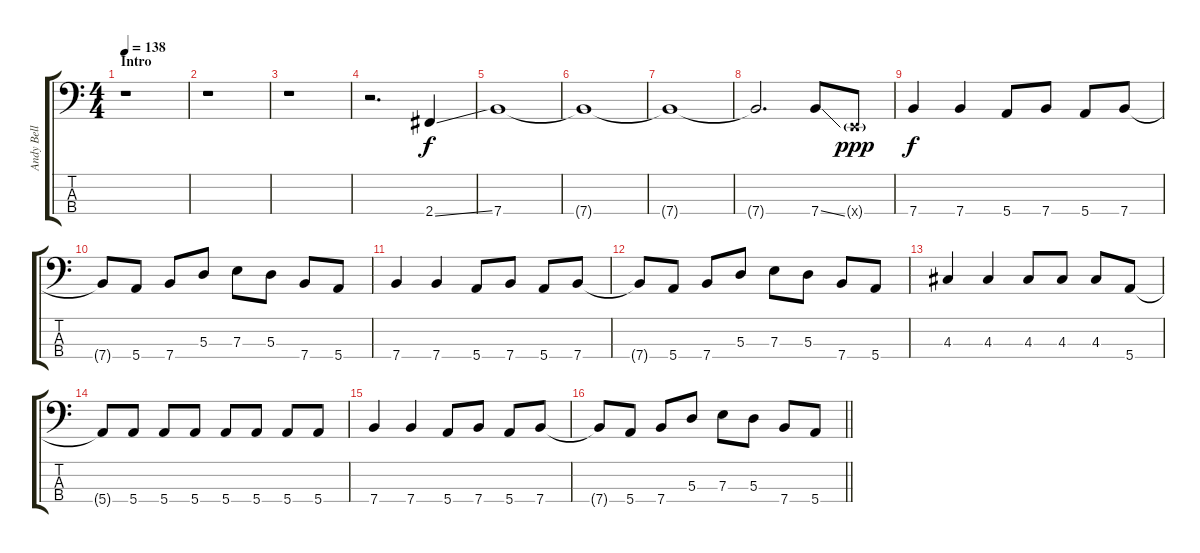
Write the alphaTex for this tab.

\track ("Andy Bell" "Andy Bell") {instrument electricbasspick}
\staff {score tabs}
\tuning (G2 D2 A1 E1) {hide}
\ts (4 4)
\section ("" "Intro")
\tempo 138
\clef f4
\ks c
r.1{dy f instrument electricbasspick} |
r.1 |
r.1 |
r.2{d} 2.4{ss}.4 |
7.4.1 |
7.4{t}.1 |
7.4{t}.1 |
7.4{t}.2{d} 7.4{ss}.8 0.4{g x}.8{dy ppp} |
7.4.4{dy f} 7.4.4 5.4.8 7.4.8 5.4.8 7.4.8 |
7.4{t}.8 5.4.8 7.4.8 5.3.8 7.3.8 5.3.8 7.4.8 5.4.8 |
7.4.4 7.4.4 5.4.8 7.4.8 5.4.8 7.4.8 |
7.4{t}.8 5.4.8 7.4.8 5.3.8 7.3.8 5.3.8 7.4.8 5.4.8 |
4.3.4 4.3.4 4.3.8 4.3.8 4.3.8 5.4.8 |
5.4{t}.8 5.4.8 5.4.8 5.4.8 5.4.8 5.4.8 5.4.8 5.4.8 |
7.4.4 7.4.4 5.4.8 7.4.8 5.4.8 7.4.8 |
\barLineRight lightlight
7.4{t}.8 5.4.8 7.4.8 5.3.8 7.3.8 5.3.8 7.4.8 5.4.8
